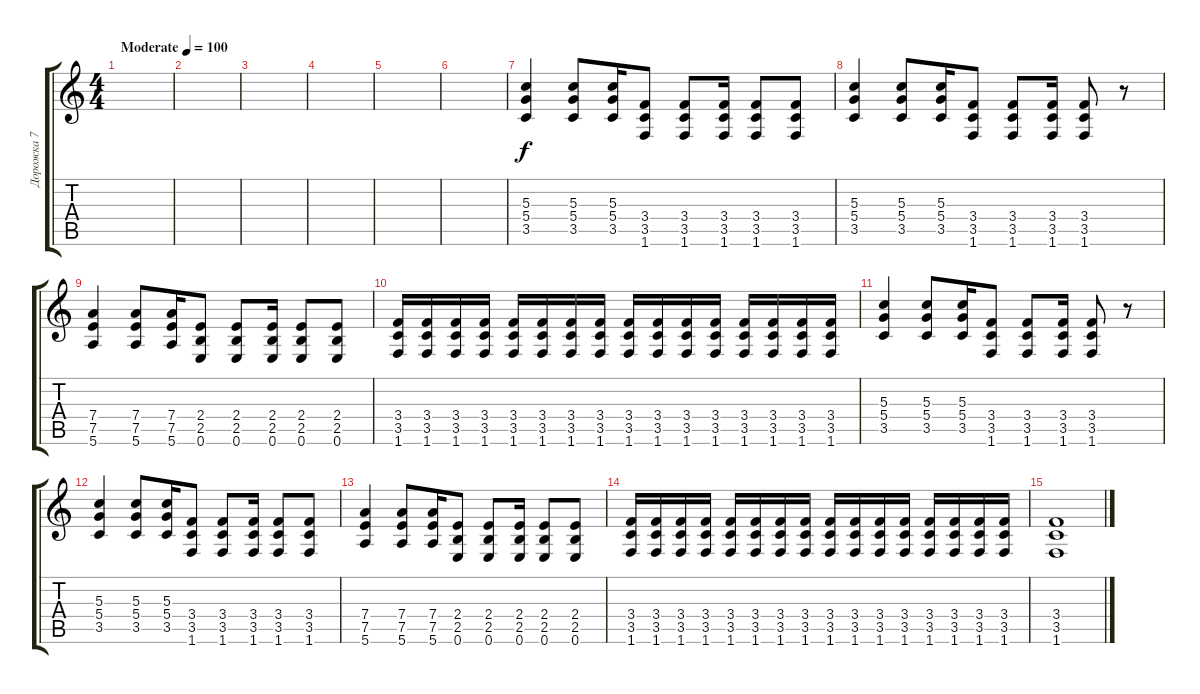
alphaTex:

\track ("Дорожка 7" "Дорожка 7") {instrument distortionguitar}
\staff {score tabs}
\tuning (E4 B3 G3 D3 A2 E2) {hide}
\ts (4 4)
\tempo (100 "Moderate")
\clef g2
\ks c
|
|
|
|
|
|
(5.3 5.4 3.5).4 (5.3 5.4 3.5).8 (5.3 5.4 3.5).16 (3.4 3.5 1.6).8 (3.4 3.5 1.6).8 (3.4 3.5 1.6).16 (3.4 3.5 1.6).8 (3.4 3.5 1.6).8 |
(5.3 5.4 3.5).4 (5.3 5.4 3.5).8 (5.3 5.4 3.5).16 (3.4 3.5 1.6).8 (3.4 3.5 1.6).8 (3.4 3.5 1.6).16 (3.4 3.5 1.6).8 r.8 |
(7.4 7.5 5.6).4 (7.4 7.5 5.6).8 (7.4 7.5 5.6).16 (2.4 2.5 0.6).8 (2.4 2.5 0.6).8 (2.4 2.5 0.6).16 (2.4 2.5 0.6).8 (2.4 2.5 0.6).8 |
(3.4 3.5 1.6).16 (3.4 3.5 1.6).16 (3.4 3.5 1.6).16 (3.4 3.5 1.6).16 (3.4 3.5 1.6).16 (3.4 3.5 1.6).16 (3.4 3.5 1.6).16 (3.4 3.5 1.6).16 (3.4 3.5 1.6).16 (3.4 3.5 1.6).16 (3.4 3.5 1.6).16 (3.4 3.5 1.6).16 (3.4 3.5 1.6).16 (3.4 3.5 1.6).16 (3.4 3.5 1.6).16 (3.4 3.5 1.6).16 |
(5.3 5.4 3.5).4 (5.3 5.4 3.5).8 (5.3 5.4 3.5).16 (3.4 3.5 1.6).8 (3.4 3.5 1.6).8 (3.4 3.5 1.6).16 (3.4 3.5 1.6).8 r.8 |
(5.3 5.4 3.5).4 (5.3 5.4 3.5).8 (5.3 5.4 3.5).16 (3.4 3.5 1.6).8 (3.4 3.5 1.6).8 (3.4 3.5 1.6).16 (3.4 3.5 1.6).8 (3.4 3.5 1.6).8 |
(7.4 7.5 5.6).4 (7.4 7.5 5.6).8 (7.4 7.5 5.6).16 (2.4 2.5 0.6).8 (2.4 2.5 0.6).8 (2.4 2.5 0.6).16 (2.4 2.5 0.6).8 (2.4 2.5 0.6).8 |
(3.4 3.5 1.6).16 (3.4 3.5 1.6).16 (3.4 3.5 1.6).16 (3.4 3.5 1.6).16 (3.4 3.5 1.6).16 (3.4 3.5 1.6).16 (3.4 3.5 1.6).16 (3.4 3.5 1.6).16 (3.4 3.5 1.6).16 (3.4 3.5 1.6).16 (3.4 3.5 1.6).16 (3.4 3.5 1.6).16 (3.4 3.5 1.6).16 (3.4 3.5 1.6).16 (3.4 3.5 1.6).16 (3.4 3.5 1.6).16 |
(3.4 3.5 1.6).1
